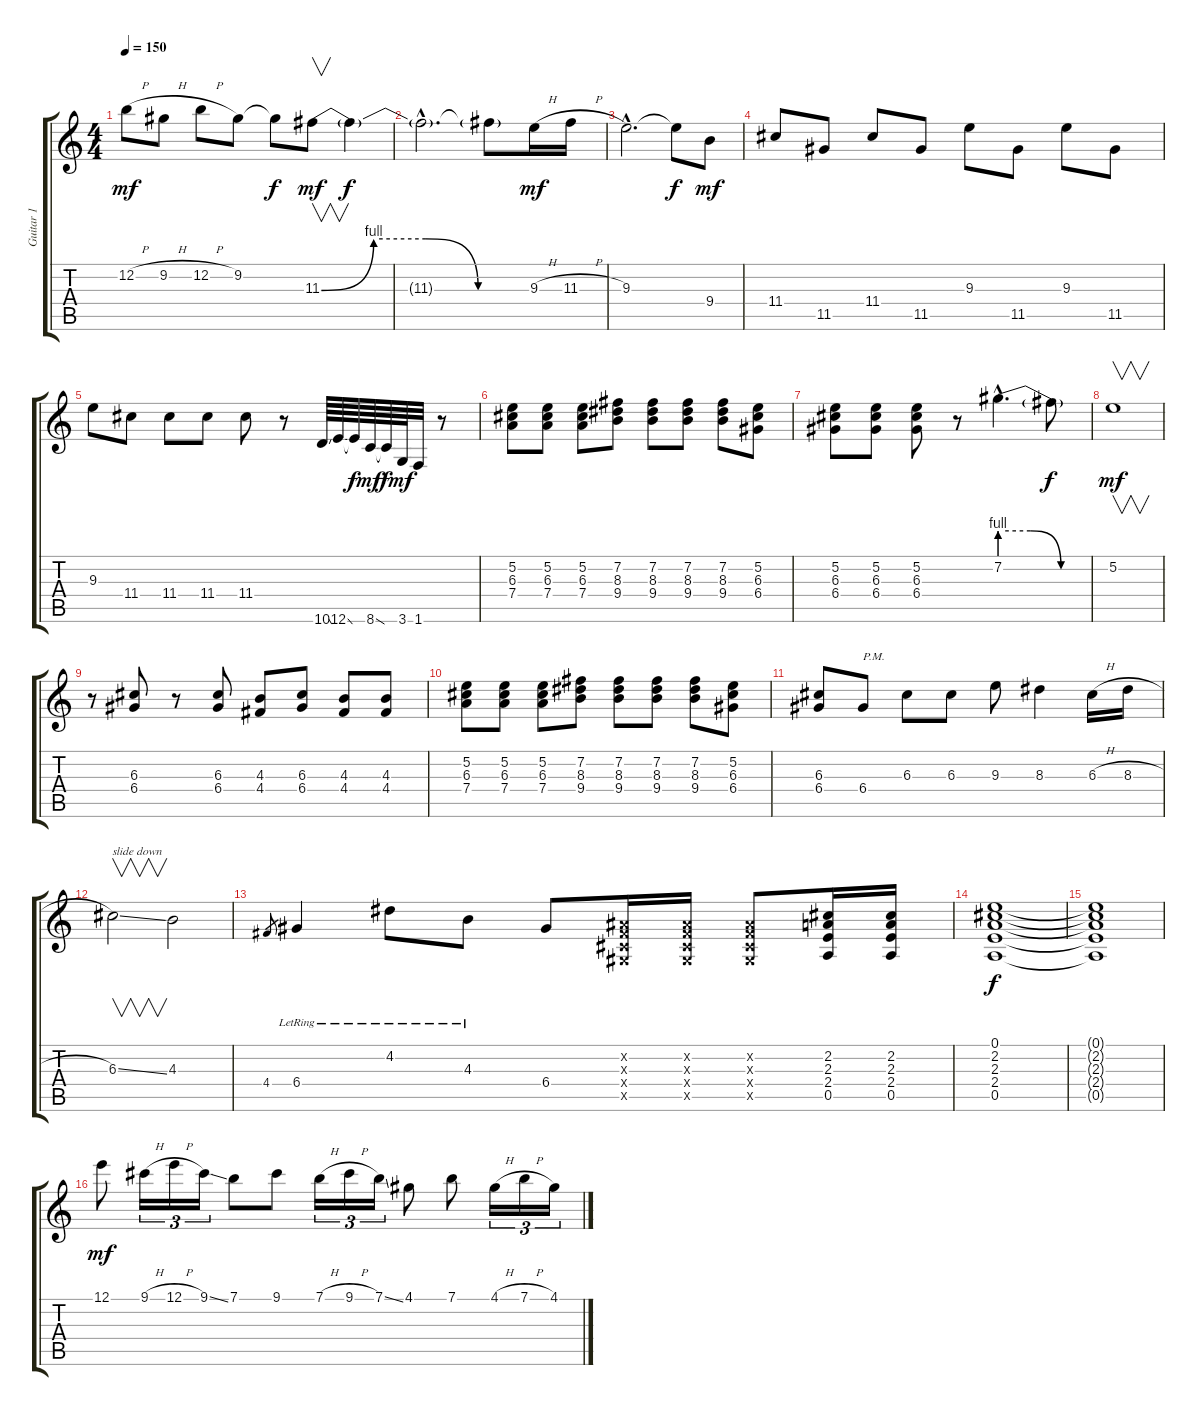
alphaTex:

\track ("Guitar 1" "Guitar 1") {instrument electricguitarclean}
\staff {score tabs}
\tuning (E4 B3 G3 D3 A2 E2) {hide}
\ts (4 4)
\tempo 150
\clef g2
\ks c
12.2{h}.8{dy mf} 9.2{h}.8 12.2{h}.8 9.2.8 9.2{t}.8{dy f} 11.3{be (custom 0 0 15 4 30 4 45 0 60 0)}.8{v dy mf} 11.3{t}.4{dy f} |
11.3{hac t}.2{d} 11.3{t}.8 9.3{h}.16{dy mf} 11.3{h}.16 |
9.3{hac}.2{d} 9.3{t}.8{dy f} 9.4.8{dy mf} |
11.4.8 11.5.8 11.4.8 11.5.8 9.3.8 11.5.8 9.3.8 11.5.8 |
9.3.8 11.4.8 11.4.8 11.4.8 11.4.8 r.8 10.6{ss}.64{instrument electricbassfinger} 12.6{ss}.64 12.6{t}.64{dy f} 8.6{ss}.64{dy mf} 8.6{t}.64{dy f} 3.6.64{dy mf} 1.6.32 r.8 |
(5.2 6.3 7.4).8{instrument electricguitarclean} (5.2 6.3 7.4).8 (5.2 6.3 7.4).8 (7.2 8.3 9.4).8 (7.2 8.3 9.4).8 (7.2 8.3 9.4).8 (7.2 8.3 9.4).8 (5.2 6.3 6.4).8 |
(5.2 6.3 6.4).8 (5.2 6.3 6.4).8 (5.2 6.3 6.4).8 r.8 7.2{be (custom 0 4 20 4 40 0 60 0) hac}.4{d} 7.2{t}.8{dy f} |
5.2.1{v dy mf} |
r.8 (6.3 6.4).8 r.8 (6.3 6.4).8 (4.3 4.4).8 (6.3 6.4).8 (4.3 4.4).8 (4.3 4.4).8 |
(5.2 6.3 7.4).8 (5.2 6.3 7.4).8 (5.2 6.3 7.4).8 (7.2 8.3 9.4).8 (7.2 8.3 9.4).8 (7.2 8.3 9.4).8 (7.2 8.3 9.4).8 (5.2 6.3 6.4).8 |
(6.3 6.4).8 6.4.8{txt "P.M."} 6.3.8 6.3.8 9.3.8 8.3.4 6.3{h}.16 8.3{h}.16 |
6.3{ss}.2{v txt "slide down"} 4.3.2 |
4.4.8{gr} 6.4{lr}.4 4.2{lr}.8 4.3{lr}.8 6.4.8 (-1.2{x} -1.3{x} -1.4{x} -1.5{x}).16 (-1.2{x} -1.3{x} -1.4{x} -1.5{x}).16 (-1.2{x} -1.3{x} -1.4{x} -1.5{x}).8 (2.2 2.3 2.4 0.5).16 (2.2 2.3 2.4 0.5).16 |
(0.1 2.2 2.3 2.4 0.5).1{dy f} |
(0.1{t} 2.2{t} 2.3{t} 2.4{t} 0.5{t}).1 |
12.1.8{dy mf} 9.1{h}.16{tu (3 2)} 12.1{h}.16{tu (3 2)} 9.1{ss}.16{tu (3 2)} 7.1.8 9.1.8 7.1{h}.16{tu (3 2)} 9.1{h}.16{tu (3 2)} 7.1{ss}.16{tu (3 2)} 4.1.8 7.1.8 4.1{h}.16{tu (3 2)} 7.1{h}.16{tu (3 2)} 4.1.16{tu (3 2)}
